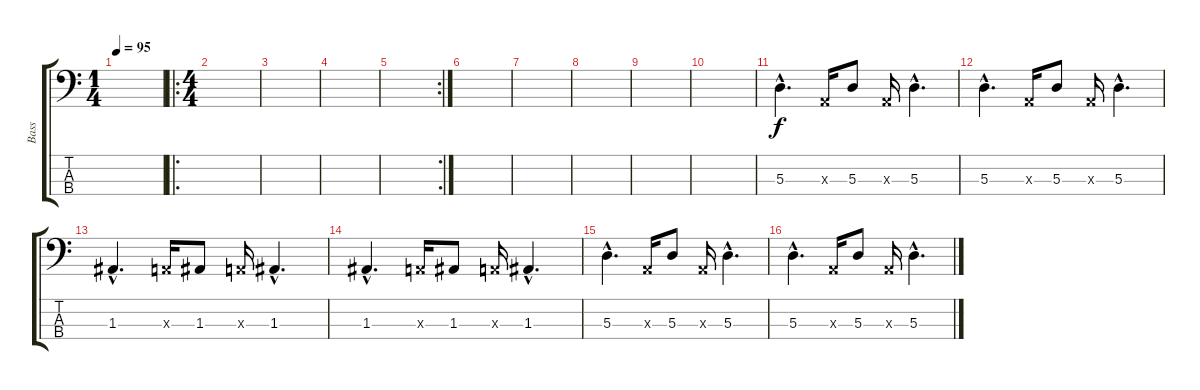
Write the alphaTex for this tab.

\track ("Bass" "Bass") {instrument electricbassfinger}
\staff {score tabs}
\tuning (G2 D2 A1 E1) {hide}
\ts (1 4)
\tempo 95
\clef f4
\ks c
|
\ro
\ts (4 4)
|
|
|
\rc 2
|
|
|
|
|
|
5.3{hac}.4{d} 0.3{x}.16 5.3.8 0.3{x}.16 5.3{hac}.4{d} |
5.3{hac}.4{d} 0.3{x}.16 5.3.8 0.3{x}.16 5.3{hac}.4{d} |
1.3{hac}.4{d} 0.3{x}.16 1.3.8 0.3{x}.16 1.3{hac}.4{d} |
1.3{hac}.4{d} 0.3{x}.16 1.3.8 0.3{x}.16 1.3{hac}.4{d} |
5.3{hac}.4{d} 0.3{x}.16 5.3.8 0.3{x}.16 5.3{hac}.4{d} |
5.3{hac}.4{d} 0.3{x}.16 5.3.8 0.3{x}.16 5.3{hac}.4{d}
